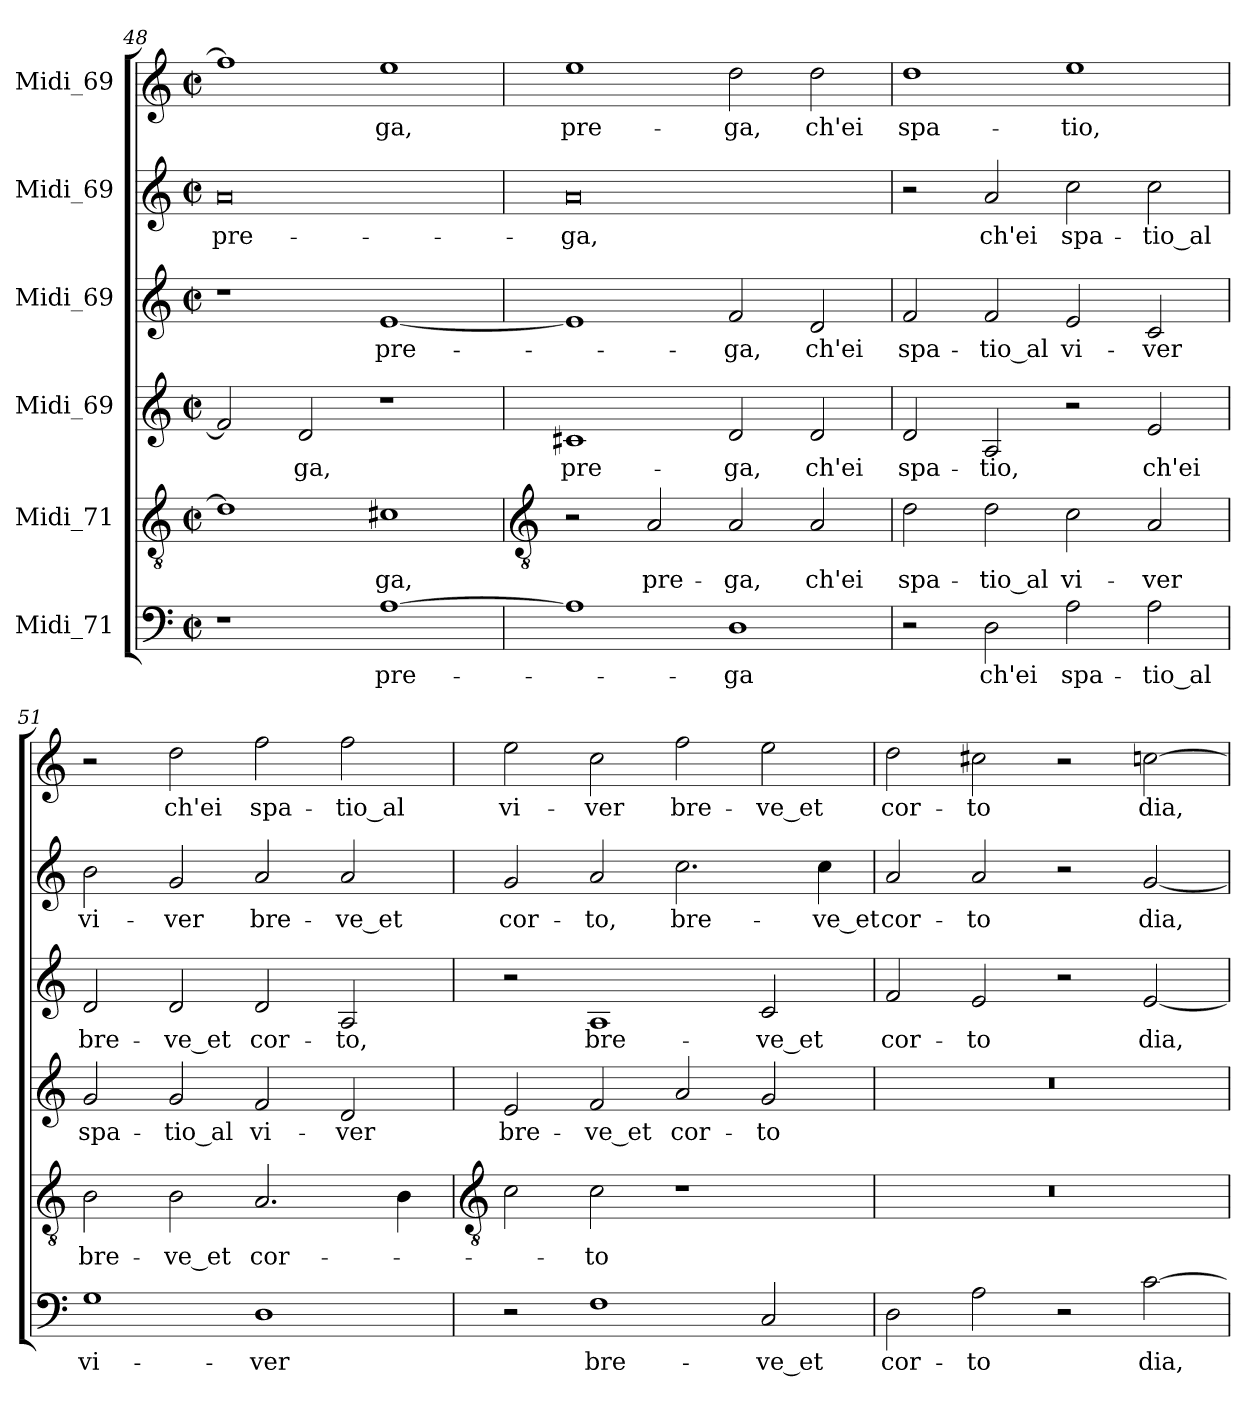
**kern	**text	**kern	**text	**kern	**text	**kern	**text	**kern	**text	**kern	**text
*part6	*part6	*part5	*part5	*part4	*part4	*part3	*part3	*part2	*part2	*part1	*part1
*staff6	*staff6	*staff5	*staff5	*staff4	*staff4	*staff3	*staff3	*staff2	*staff2	*staff1	*staff1
*I"Midi_71	*	*I"Midi_71	*	*I"Midi_69	*	*I"Midi_69	*	*I"Midi_69	*	*I"Midi_69	*
*clefF4	*	*clefGv2	*	*clefG2	*	*clefG2	*	*clefG2	*	*clefG2	*
*k[]	*	*k[]	*	*k[]	*	*k[]	*	*k[]	*	*k[]	*
*C:	*	*C:	*	*C:	*	*C:	*	*C:	*	*C:	*
*M4/2	*	*M4/2	*	*M4/2	*	*M4/2	*	*M4/2	*	*M4/2	*
*met(c|)	*	*met(c|)	*	*met(c|)	*	*met(c|)	*	*met(c|)	*	*met(c|)	*
=48	=48	=48	=48	=48	=48	=48	=48	=48	=48	=48	=48
!	!	!	!	!	!	!	!	!	!LO:LY:b	!	!
1r	.	1d]	.	2f]	.	1r	.	0a	pre-	1ff]	.
!	!	!	!	!	!LO:LY:b	!	!	!	!	!	!
.	.	.	.	2d	-ga,	.	.	.	.	.	.
!	!LO:LY:b	!	!LO:LY:b	!	!	!	!LO:LY:b	!	!	!	!LO:LY:b
[1A	pre-	1c#X	-ga,	1r	.	[1e	pre-	.	.	1ee	-ga,
!!LO:LB:g=z
=49	=49	=49	=49	=49	=49	=49	=49	=49	=49	=49	=49
*	*	*clefGv2	*	*	*	*	*	*	*	*	*
!	!	!	!	!	!LO:LY:b	!	!	!	!LO:LY:b	!	!LO:LY:b
1A]	.	2r	.	1c#X	pre-	1e]	.	0a	-ga,	1ee	pre-
!	!	!	!LO:LY:b	!	!	!	!	!	!	!	!
.	.	2A	pre-	.	.	.	.	.	.	.	.
!	!LO:LY:b	!	!LO:LY:b	!	!LO:LY:b	!	!LO:LY:b	!	!	!	!LO:LY:b
1D	-ga	2A	-ga,	2d	-ga,	2f	-ga,	.	.	2dd	-ga,
!	!	!	!LO:LY:b	!	!LO:LY:b	!	!LO:LY:b	!	!	!	!LO:LY:b
.	.	2A	ch'ei	2d	ch'ei	2d	ch'ei	.	.	2dd	ch'ei
=50	=50	=50	=50	=50	=50	=50	=50	=50	=50	=50	=50
!	!	!	!LO:LY:b	!	!LO:LY:b	!	!LO:LY:b	!	!	!	!LO:LY:b
2r	.	2d	spa-	2d	spa-	2f	spa-	2r	.	1dd	spa-
!	!LO:LY:b	!	!LO:LY:b	!	!LO:LY:b	!	!LO:LY:b	!	!LO:LY:b	!	!
2D	ch'ei	2d	-tio_al	2A	-tio,	2f	-tio_al	2a	ch'ei	.	.
!	!LO:LY:b	!	!LO:LY:b	!	!	!	!LO:LY:b	!	!LO:LY:b	!	!LO:LY:b
2A	spa-	2c	vi-	2r	.	2e	vi-	2cc	spa-	1ee	-tio,
!	!LO:LY:b	!	!LO:LY:b	!	!LO:LY:b	!	!LO:LY:b	!	!LO:LY:b	!	!
2A	-tio_al	2A	-ver	2e	ch'ei	2c	-ver	2cc	-tio_al	.	.
=51	=51	=51	=51	=51	=51	=51	=51	=51	=51	=51	=51
!	!LO:LY:b	!	!LO:LY:b	!	!LO:LY:b	!	!LO:LY:b	!	!LO:LY:b	!	!
1G	vi-	2B	bre-	2g	spa-	2d	bre-	2b	vi-	2r	.
!	!	!	!LO:LY:b	!	!LO:LY:b	!	!LO:LY:b	!	!LO:LY:b	!	!LO:LY:b
.	.	2B	-ve_et	2g	-tio_al	2d	-ve_et	2g	-ver	2dd	ch'ei
!	!LO:LY:b	!	!LO:LY:b	!	!LO:LY:b	!	!LO:LY:b	!	!LO:LY:b	!	!LO:LY:b
1D	-ver	2.A	cor-	2f	vi-	2d	cor-	2a	bre-	2ff	spa-
!	!	!	!	!	!LO:LY:b	!	!LO:LY:b	!	!LO:LY:b	!	!LO:LY:b
.	.	.	.	2d	-ver	2A	-to,	2a	-ve_et	2ff	-tio_al
.	.	4B	.	.	.	.	.	.	.	.	.
!!LO:LB:g=z
=52	=52	=52	=52	=52	=52	=52	=52	=52	=52	=52	=52
*	*	*clefGv2	*	*	*	*	*	*	*	*	*
!	!	!	!	!	!LO:LY:b	!	!	!	!LO:LY:b	!	!LO:LY:b
2r	.	2c	.	2e	bre-	2r	.	2g	cor-	2ee	vi-
!	!LO:LY:b	!	!LO:LY:b	!	!LO:LY:b	!	!LO:LY:b	!	!LO:LY:b	!	!LO:LY:b
1F	bre-	2c	-to	2f	-ve_et	1A	bre-	2a	-to,	2cc	-ver
!	!	!	!	!	!LO:LY:b	!	!	!	!LO:LY:b	!	!LO:LY:b
.	.	1r	.	2a	cor-	.	.	2.cc	bre-	2ff	bre-
!	!LO:LY:b	!	!	!	!LO:LY:b	!	!LO:LY:b	!	!	!	!LO:LY:b
2C	-ve_et	.	.	2g	-to	2c	-ve_et	.	.	2ee	-ve_et
!	!	!	!	!	!	!	!	!	!LO:LY:b	!	!
.	.	.	.	.	.	.	.	4cc	-ve_et	.	.
=53	=53	=53	=53	=53	=53	=53	=53	=53	=53	=53	=53
!	!LO:LY:b	!	!	!	!	!	!LO:LY:b	!	!LO:LY:b	!	!LO:LY:b
2D	cor-	0r	.	0r	.	2f	cor-	2a	cor-	2dd	cor-
!	!LO:LY:b	!	!	!	!	!	!LO:LY:b	!	!LO:LY:b	!	!LO:LY:b
2A	-to	.	.	.	.	2e	-to	2a	-to	2cc#X	-to
2r	.	.	.	.	.	2r	.	2r	.	2r	.
!	!LO:LY:b	!	!	!	!	!	!LO:LY:b	!	!LO:LY:b	!	!LO:LY:b
[2c	dia,	.	.	.	.	[2e	dia,	[2g	dia,	[2ccn	dia,
=	=	=	=	=	=	=	=	=	=	=	=
*-	*-	*-	*-	*-	*-	*-	*-	*-	*-	*-	*-
